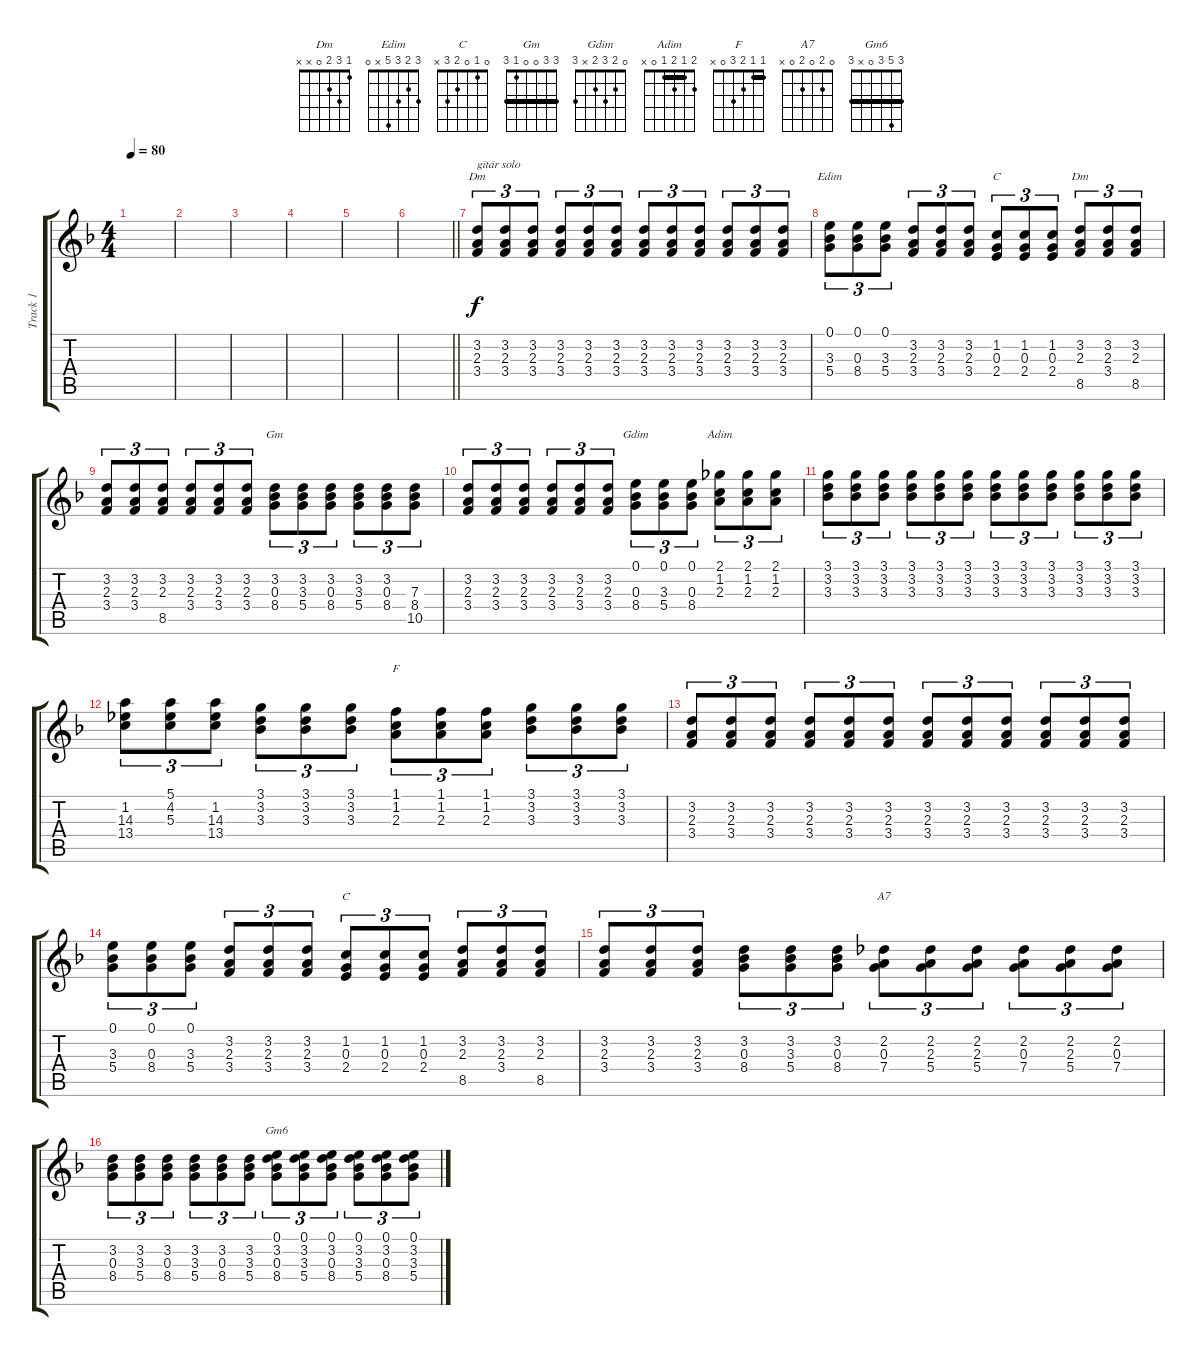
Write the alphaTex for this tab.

\track ("Track 1" "Track 1") {instrument electricguitarmuted}
\staff {score tabs}
\tuning (E4 B3 G3 D3 A2 E2) {hide}
\chord ("Dm" x 3 2 3 x x)
\chord ("Edim" 3 2 3 5 x 0)
\chord ("C" x 1 0 2 x x)
\chord ("Dm" 1 3 2 0 x x)
\chord ("Gm" 3 3 0 0 1 3) {barre 3}
\chord ("Gdim" 0 2 3 2 x 3)
\chord ("Adim" 2 1 2 1 0 x) {barre 1}
\chord ("F" 1 1 2 3 0 x) {barre 1}
\chord ("C" 0 1 0 2 3 x)
\chord ("A7" 0 2 0 2 0 x)
\chord ("Gm6" 3 5 3 0 x 3) {barre 3}
\ts (4 4)
\tempo 80
\clef g2
\ks dminor
|
|
|
|
|
\barLineRight lightlight
|
(3.2 2.3 3.4).8{tu (3 2) ch "Dm" txt "gitár solo"} (3.2 2.3 3.4).8{tu (3 2)} (3.2 2.3 3.4).8{tu (3 2)} (3.2 2.3 3.4).8{tu (3 2)} (3.2 2.3 3.4).8{tu (3 2)} (3.2 2.3 3.4).8{tu (3 2)} (3.2 2.3 3.4).8{tu (3 2)} (3.2 2.3 3.4).8{tu (3 2)} (3.2 2.3 3.4).8{tu (3 2)} (3.2 2.3 3.4).8{tu (3 2)} (3.2 2.3 3.4).8{tu (3 2)} (3.2 2.3 3.4).8{tu (3 2)} |
(0.1 3.3 5.4).8{tu (3 2) ch "Edim"} (0.1 0.3 8.4).8{tu (3 2)} (0.1 3.3 5.4).8{tu (3 2)} (3.2 2.3 3.4).8{tu (3 2)} (3.2 2.3 3.4).8{tu (3 2)} (3.2 2.3 3.4).8{tu (3 2)} (1.2 0.3 2.4).8{tu (3 2) ch "C"} (1.2 0.3 2.4).8{tu (3 2)} (1.2 0.3 2.4).8{tu (3 2)} (3.2 2.3 8.5).8{tu (3 2) ch "Dm"} (3.2 2.3 3.4).8{tu (3 2)} (3.2 2.3 8.5).8{tu (3 2)} |
(3.2 2.3 3.4).8{tu (3 2)} (3.2 2.3 3.4).8{tu (3 2)} (3.2 2.3 8.5).8{tu (3 2)} (3.2 2.3 3.4).8{tu (3 2)} (3.2 2.3 3.4).8{tu (3 2)} (3.2 2.3 3.4).8{tu (3 2)} (3.2 0.3 8.4).8{tu (3 2) ch "Gm"} (3.2 3.3 5.4).8{tu (3 2)} (3.2 0.3 8.4).8{tu (3 2)} (3.2 3.3 5.4).8{tu (3 2)} (3.2 0.3 8.4).8{tu (3 2)} (7.3 8.4 10.5).8{tu (3 2)} |
(3.2 2.3 3.4).8{tu (3 2)} (3.2 2.3 3.4).8{tu (3 2)} (3.2 2.3 3.4).8{tu (3 2)} (3.2 2.3 3.4).8{tu (3 2)} (3.2 2.3 3.4).8{tu (3 2)} (3.2 2.3 3.4).8{tu (3 2)} (0.1 0.3 8.4).8{tu (3 2) ch "Gdim"} (0.1 3.3 5.4).8{tu (3 2)} (0.1 0.3 8.4).8{tu (3 2)} (2.1 1.2 2.3).8{tu (3 2) ch "Adim"} (2.1 1.2 2.3).8{tu (3 2)} (2.1 1.2 2.3).8{tu (3 2)} |
(3.1 3.2 3.3).8{tu (3 2)} (3.1 3.2 3.3).8{tu (3 2)} (3.1 3.2 3.3).8{tu (3 2)} (3.1 3.2 3.3).8{tu (3 2)} (3.1 3.2 3.3).8{tu (3 2)} (3.1 3.2 3.3).8{tu (3 2)} (3.1 3.2 3.3).8{tu (3 2)} (3.1 3.2 3.3).8{tu (3 2)} (3.1 3.2 3.3).8{tu (3 2)} (3.1 3.2 3.3).8{tu (3 2)} (3.1 3.2 3.3).8{tu (3 2)} (3.1 3.2 3.3).8{tu (3 2)} |
(1.2 14.3 13.4).8{tu (3 2)} (5.1 4.2 5.3).8{tu (3 2)} (1.2 14.3 13.4).8{tu (3 2)} (3.1 3.2 3.3).8{tu (3 2)} (3.1 3.2 3.3).8{tu (3 2)} (3.1 3.2 3.3).8{tu (3 2)} (1.1 1.2 2.3).8{tu (3 2) ch "F"} (1.1 1.2 2.3).8{tu (3 2)} (1.1 1.2 2.3).8{tu (3 2)} (3.1 3.2 3.3).8{tu (3 2)} (3.1 3.2 3.3).8{tu (3 2)} (3.1 3.2 3.3).8{tu (3 2)} |
(3.2 2.3 3.4).8{tu (3 2)} (3.2 2.3 3.4).8{tu (3 2)} (3.2 2.3 3.4).8{tu (3 2)} (3.2 2.3 3.4).8{tu (3 2)} (3.2 2.3 3.4).8{tu (3 2)} (3.2 2.3 3.4).8{tu (3 2)} (3.2 2.3 3.4).8{tu (3 2)} (3.2 2.3 3.4).8{tu (3 2)} (3.2 2.3 3.4).8{tu (3 2)} (3.2 2.3 3.4).8{tu (3 2)} (3.2 2.3 3.4).8{tu (3 2)} (3.2 2.3 3.4).8{tu (3 2)} |
(0.1 3.3 5.4).8{tu (3 2)} (0.1 0.3 8.4).8{tu (3 2)} (0.1 3.3 5.4).8{tu (3 2)} (3.2 2.3 3.4).8{tu (3 2)} (3.2 2.3 3.4).8{tu (3 2)} (3.2 2.3 3.4).8{tu (3 2)} (1.2 0.3 2.4).8{tu (3 2) ch "C"} (1.2 0.3 2.4).8{tu (3 2)} (1.2 0.3 2.4).8{tu (3 2)} (3.2 2.3 8.5).8{tu (3 2)} (3.2 2.3 3.4).8{tu (3 2)} (3.2 2.3 8.5).8{tu (3 2)} |
(3.2 2.3 3.4).8{tu (3 2)} (3.2 2.3 3.4).8{tu (3 2)} (3.2 2.3 3.4).8{tu (3 2)} (3.2 0.3 8.4).8{tu (3 2)} (3.2 3.3 5.4).8{tu (3 2)} (3.2 0.3 8.4).8{tu (3 2)} (2.2 0.3 7.4).8{tu (3 2) ch "A7"} (2.2 2.3 5.4).8{tu (3 2)} (2.2 2.3 5.4).8{tu (3 2)} (2.2 0.3 7.4).8{tu (3 2)} (2.2 2.3 5.4).8{tu (3 2)} (2.2 0.3 7.4).8{tu (3 2)} |
(3.2 0.3 8.4).8{tu (3 2)} (3.2 3.3 5.4).8{tu (3 2)} (3.2 0.3 8.4).8{tu (3 2)} (3.2 3.3 5.4).8{tu (3 2)} (3.2 0.3 8.4).8{tu (3 2)} (3.2 3.3 5.4).8{tu (3 2)} (0.1 3.2 0.3 8.4).8{tu (3 2) ch "Gm6"} (0.1 3.2 3.3 5.4).8{tu (3 2)} (0.1 3.2 0.3 8.4).8{tu (3 2)} (0.1 3.2 3.3 5.4).8{tu (3 2)} (0.1 3.2 0.3 8.4).8{tu (3 2)} (0.1 3.2 3.3 5.4).8{tu (3 2)}
